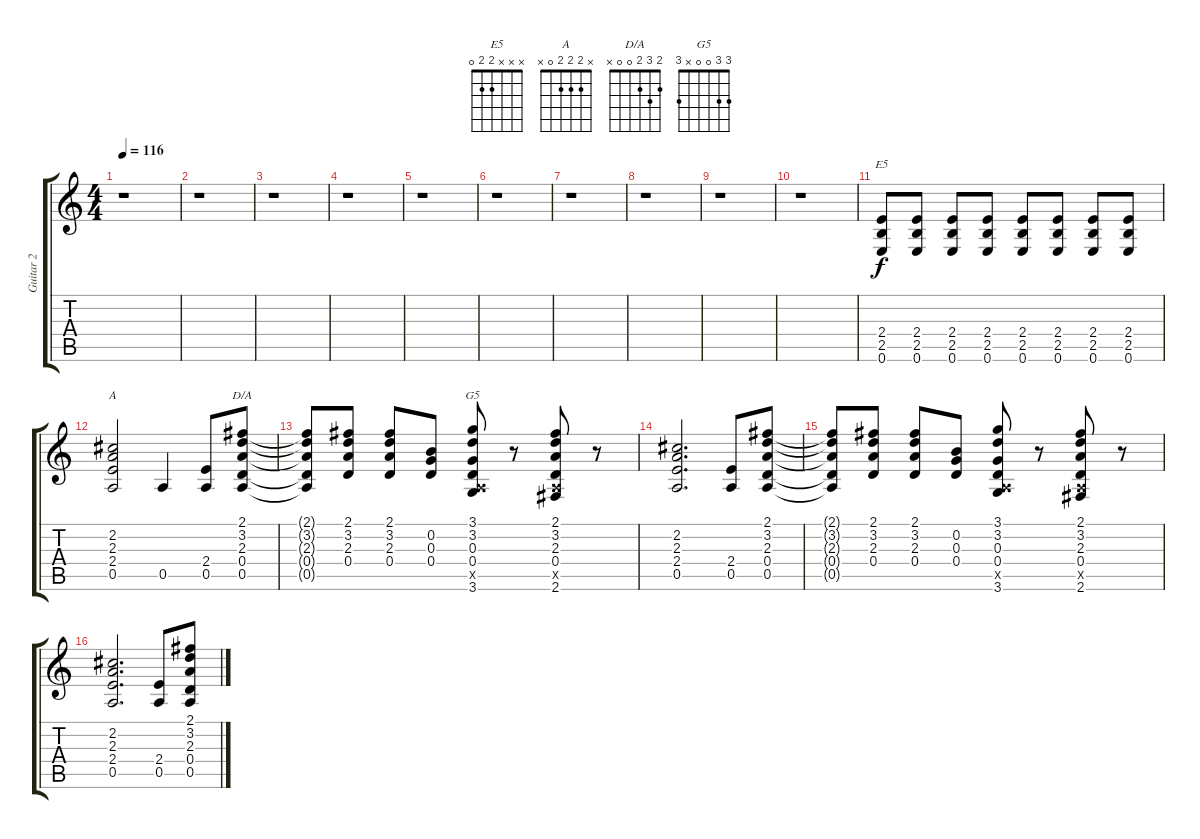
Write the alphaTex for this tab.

\track ("Guitar 2" "Guitar 2") {instrument distortionguitar}
\staff {score tabs}
\tuning (E4 B3 G3 D3 A2 E2) {hide}
\chord ("E5" x x x 2 2 0)
\chord ("A" x 2 2 2 0 x)
\chord ("D/A" 2 3 2 0 0 x)
\chord ("G5" 3 3 0 0 x 3)
\ts (4 4)
\tempo 116
\clef g2
\ks c
r.1{dy f} |
r.1 |
r.1 |
r.1 |
r.1 |
r.1 |
r.1 |
r.1 |
r.1 |
r.1 |
(2.4 2.5 0.6).8{ch "E5"} (2.4 2.5 0.6).8 (2.4 2.5 0.6).8 (2.4 2.5 0.6).8 (2.4 2.5 0.6).8 (2.4 2.5 0.6).8 (2.4 2.5 0.6).8 (2.4 2.5 0.6).8 |
(2.2 2.3 2.4 0.5).2{ch "A"} 0.5.4 (2.4 0.5).8 (2.1 3.2 2.3 0.4 0.5).8{ch "D/A"} |
(2.1{t} 3.2{t} 2.3{t} 0.4{t} 0.5{t}).8 (2.1 3.2 2.3 0.4).8 (2.1 3.2 2.3 0.4).8 (0.2 0.3 0.4).8 (3.1 3.2 0.3 0.4 0.5{x} 3.6).8{ch "G5"} r.8 (2.1 3.2 2.3 0.4 0.5{x} 2.6).8 r.8 |
(2.2 2.3 2.4 0.5).2{d} (2.4 0.5).8 (2.1 3.2 2.3 0.4 0.5).8 |
(2.1{t} 3.2{t} 2.3{t} 0.4{t} 0.5{t}).8 (2.1 3.2 2.3 0.4).8 (2.1 3.2 2.3 0.4).8 (0.2 0.3 0.4).8 (3.1 3.2 0.3 0.4 0.5{x} 3.6).8 r.8 (2.1 3.2 2.3 0.4 0.5{x} 2.6).8 r.8 |
(2.2 2.3 2.4 0.5).2{d} (2.4 0.5).8 (2.1 3.2 2.3 0.4 0.5).8
